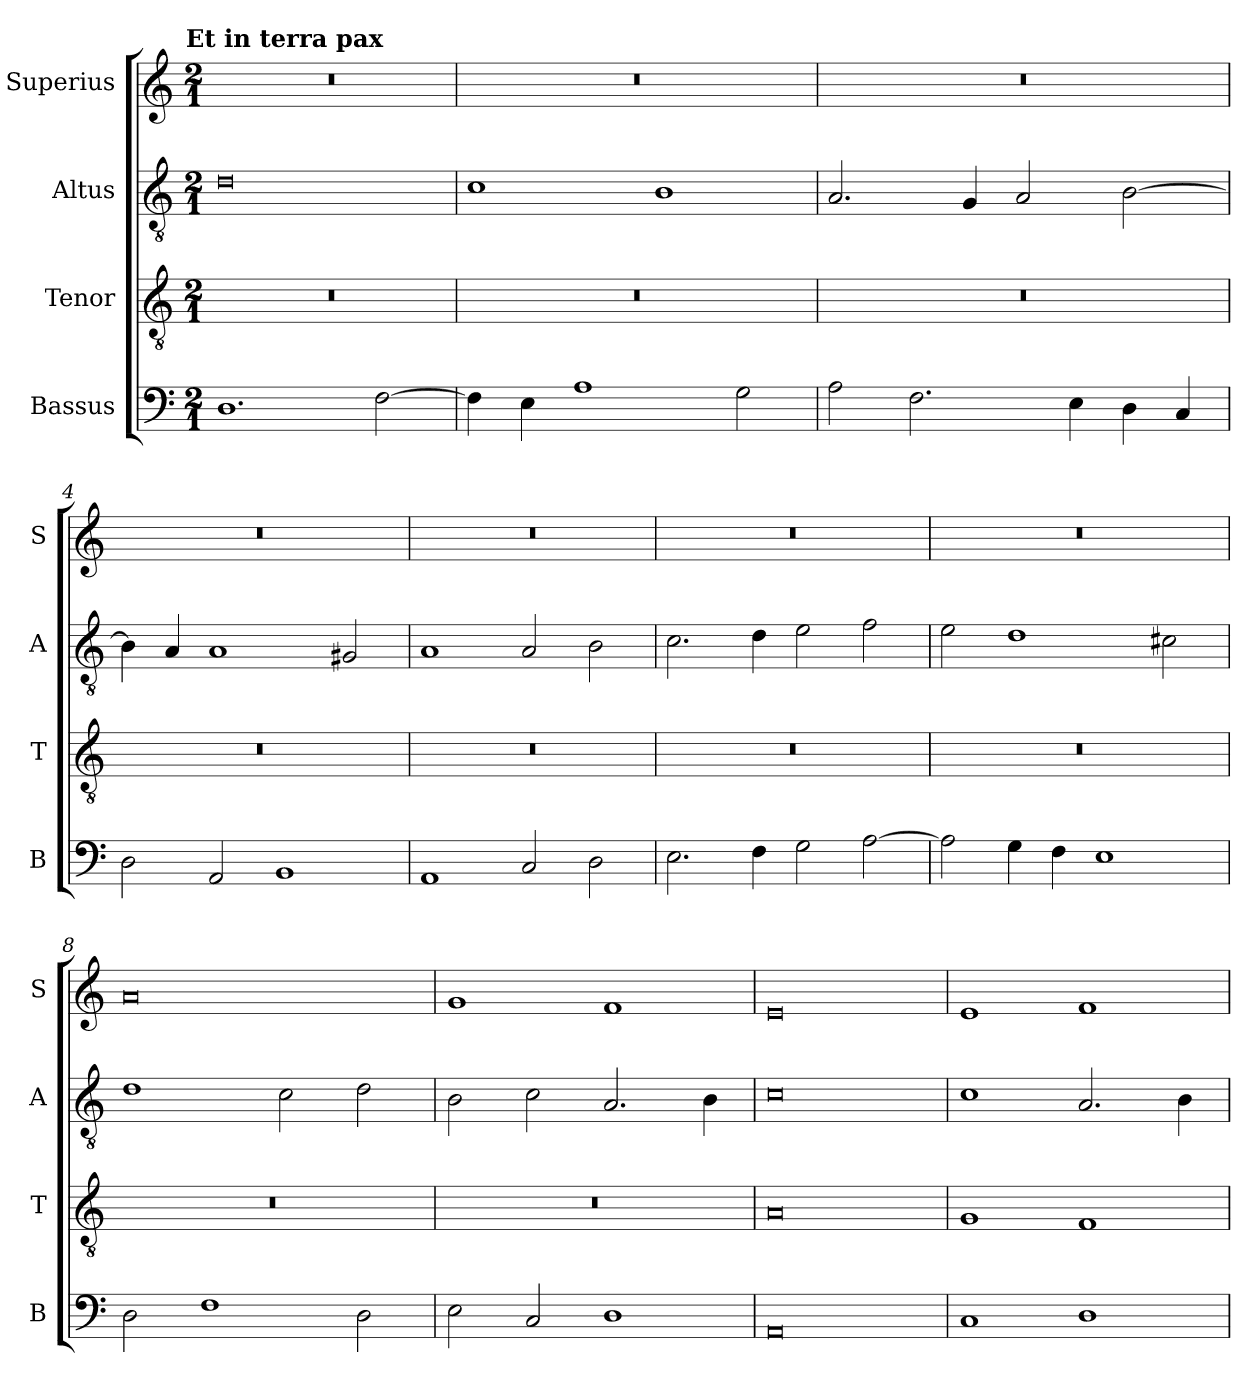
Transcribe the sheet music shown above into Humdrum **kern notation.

**kern	**kern	**kern	**kern
*part4	*part3	*part2	*part1
*staff4	*staff3	*staff2	*staff1
*I"Bassus	*I"Tenor	*I"Altus	*I"Superius
*I'B	*I'T	*I'A	*I'S
*clefF4	*clefGv2	*clefGv2	*clefG2
*k[]	*k[]	*k[]	*k[]
!!LO:TX:omd:t=Et in terra pax
*M2/1	*M2/1	*M2/1	*M2/1
=1	=1	=1	=1
1.D	0r	0d	0r
[2F\	.	.	.
=2	=2	=2	=2
4F\]	0r	1c	0r
4E\	.	.	.
1A	.	.	.
.	.	1B	.
2G\	.	.	.
=3	=3	=3	=3
2A\	0r	2.A/	0r
2.F\	.	.	.
.	.	4G/	.
.	.	2A/	.
4E\	.	.	.
4D\	.	[2B\	.
4C/	.	.	.
=4	=4	=4	=4
2D\	0r	4B\]	0r
.	.	4A/	.
2AA/	.	1A	.
1BB	.	.	.
.	.	2G#X/	.
=5	=5	=5	=5
1AA	0r	1A	0r
2C/	.	2A/	.
2D\	.	2B\	.
=6	=6	=6	=6
2.E\	0r	2.c\	0r
4F\	.	4d\	.
2G\	.	2e\	.
[2A\	.	2f\	.
=7	=7	=7	=7
2A\]	0r	2e\	0r
4G\	.	1d	.
4F\	.	.	.
1E	.	.	.
.	.	2c#X\	.
=8	=8	=8	=8
2D\	0r	1d	0a
1F	.	.	.
.	.	2c\	.
2D\	.	2d\	.
=9	=9	=9	=9
2E\	0r	2B\	1g
2C/	.	2c\	.
1D	.	2.A/	1f
.	.	4B\	.
=10	=10	=10	=10
0AA	0A	0c	0e
=11	=11	=11	=11
1C	1G	1c	1e
1D	1F	2.A/	1f
.	.	4B\	.
=	=	=	=
*-	*-	*-	*-
